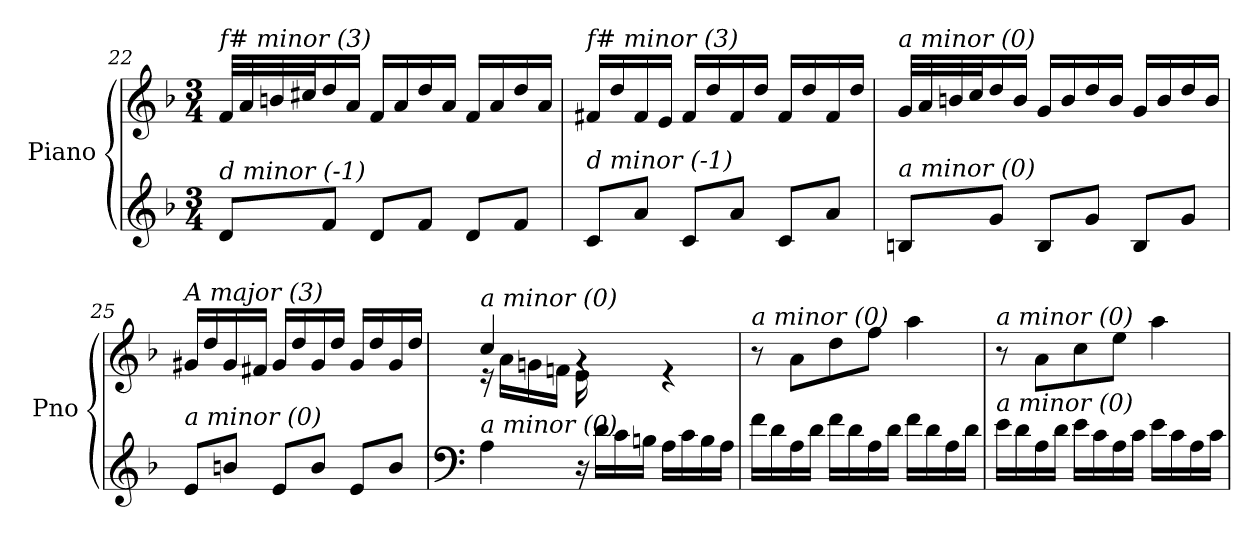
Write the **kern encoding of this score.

**kern	**kern
*part1	*part1
*staff2	*staff1
*I"Piano	*
*I'Pno	*
*clefG2	*clefG2
*k[b-]	*k[b-]
*M3/4	*M3/4
=22	=22
!	!LO:TX:i:t=f# minor (3)
!LO:TX:i:t=d minor (-1)	!
8d/L	32f/LLL
.	32a/
.	32bn/
.	32cc#X/J
8f/J	16dd/
.	16a/JJ
8d/L	16f/LL
.	16a/
8f/J	16dd/
.	16a/JJ
8d/L	16f/LL
.	16a/
8f/J	16dd/
.	16a/JJ
=23	=23
!	!LO:TX:i:t=f# minor (3)
!LO:TX:i:t=d minor (-1)	!
8c/L	16f#X/LL
.	16dd/
8a/J	16f#/
.	16e/JJ
8c/L	16f#/LL
.	16dd/
8a/J	16f#/
.	16dd/JJ
8c/L	16f#/LL
.	16dd/
8a/J	16f#/
.	16dd/JJ
=24	=24
!	!LO:TX:i:t=a minor (0)
!LO:TX:i:t=a minor (0)	!
8Bn/L	32g/LLL
.	32a/
.	32bn/
.	32cc/J
8g/J	16dd/
.	16b/JJ
8B/L	16g/LL
.	16b/
8g/J	16dd/
.	16b/JJ
8B/L	16g/LL
.	16b/
8g/J	16dd/
.	16b/JJ
!!LO:LB:g=z
=25	=25
!	!LO:TX:i:t=A major (3)
!LO:TX:i:t=a minor (0)	!
8e/L	16g#X/LL
.	16dd/
8bn/J	16g#/
.	16f#X/JJ
8e/L	16g#/LL
.	16dd/
8b/J	16g#/
.	16dd/JJ
8e/L	16g#/LL
.	16dd/
8b/J	16g#/
.	16dd/JJ
=26	=26
*clefF4	*
*^	*^
!	!	!LO:TX:i:t=a minor (0)	!
!LO:TX:i:t=a minor (0)	!	!	!
4ryy	4A\	4cc/	16r
.	.	.	16a\LL
.	.	.	16gn\
.	.	.	16fn\JJ
16ryy	16r	4rg	16e\
4..ryy	16d\LL	.	4..ryy
.	16c\	.	.
.	16Bn\JJ	.	.
.	16A\LL	4re	.
.	16c\	.	.
.	16B\	.	.
.	16A\JJ	.	.
*	*	*v	*v
=27	=27	=27
!	!	!LO:TX:i:t=a minor (0)
!LO:TX:i:t=a minor (0)	!	!
*v	*v	*
16f\LL	8r
16d\	.
16A\	8a\L
16d\JJ	.
16f\LL	8dd\
16d\	.
16A\	8ff\J
16d\JJ	.
16f\LL	4aa\
16d\	.
16A\	.
16d\JJ	.
=28	=28
!	!LO:TX:i:t=a minor (0)
!LO:TX:i:t=a minor (0)	!
16e\LL	8r
16d\	.
16A\	8a\L
16d\JJ	.
16e\LL	8cc\
16c\	.
16A\	8ee\J
16c\JJ	.
16e\LL	4aa\
16c\	.
16A\	.
16c\JJ	.
=	=
*-	*-
